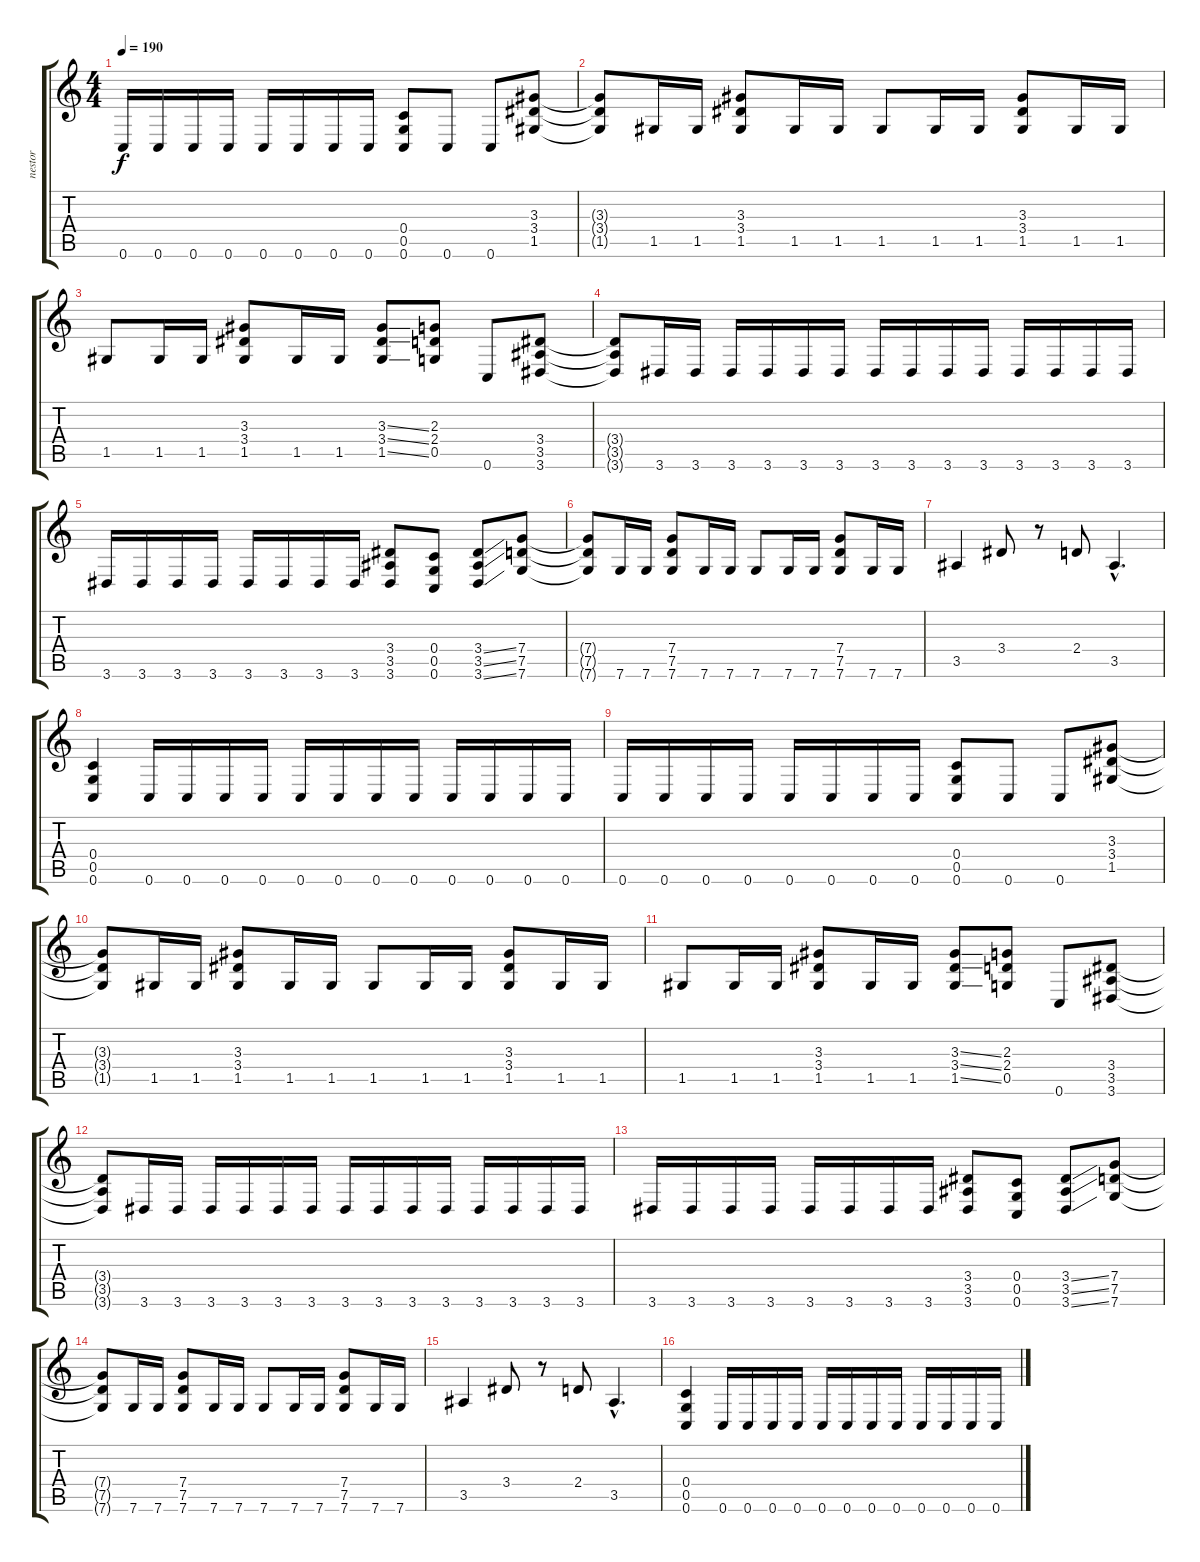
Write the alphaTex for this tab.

\track ("nestor" "nestor") {instrument distortionguitar}
\staff {score tabs}
\tuning (D4 A3 F3 C3 G2 C2) {hide}
\ts (4 4)
\tempo 190
\clef g2
\ks c
0.6.16{dy f} 0.6.16 0.6.16 0.6.16 0.6.16 0.6.16 0.6.16 0.6.16 (0.4 0.5 0.6).8 0.6.8 0.6.8 (3.3 3.4 1.5).8 |
(3.3{t} 3.4{t} 1.5{t}).8 1.5.16 1.5.16 (3.3 3.4 1.5).8 1.5.16 1.5.16 1.5.8 1.5.16 1.5.16 (3.3 3.4 1.5).8 1.5.16 1.5.16 |
1.5.8 1.5.16 1.5.16 (3.3 3.4 1.5).8 1.5.16 1.5.16 (3.3{ss} 3.4{ss} 1.5{ss}).8 (2.3 2.4 0.5).8 0.6.8 (3.4 3.5 3.6).8 |
(3.4{t} 3.5{t} 3.6{t}).8 3.6.16 3.6.16 3.6.16 3.6.16 3.6.16 3.6.16 3.6.16 3.6.16 3.6.16 3.6.16 3.6.16 3.6.16 3.6.16 3.6.16 |
3.6.16 3.6.16 3.6.16 3.6.16 3.6.16 3.6.16 3.6.16 3.6.16 (3.4 3.5 3.6).8 (0.4 0.5 0.6).8 (3.4{ss} 3.5{ss} 3.6{ss}).8 (7.4 7.5 7.6).8 |
(7.4{t} 7.5{t} 7.6{t}).8 7.6.16 7.6.16 (7.4 7.5 7.6).8 7.6.16 7.6.16 7.6.8 7.6.16 7.6.16 (7.4 7.5 7.6).8 7.6.16 7.6.16 |
3.5.4 3.4.8 r.8 2.4.8 3.5{hac}.4{d} |
(0.4 0.5 0.6).4 0.6.16 0.6.16 0.6.16 0.6.16 0.6.16 0.6.16 0.6.16 0.6.16 0.6.16 0.6.16 0.6.16 0.6.16 |
0.6.16 0.6.16 0.6.16 0.6.16 0.6.16 0.6.16 0.6.16 0.6.16 (0.4 0.5 0.6).8 0.6.8 0.6.8 (3.3 3.4 1.5).8 |
(3.3{t} 3.4{t} 1.5{t}).8 1.5.16 1.5.16 (3.3 3.4 1.5).8 1.5.16 1.5.16 1.5.8 1.5.16 1.5.16 (3.3 3.4 1.5).8 1.5.16 1.5.16 |
1.5.8 1.5.16 1.5.16 (3.3 3.4 1.5).8 1.5.16 1.5.16 (3.3{ss} 3.4{ss} 1.5{ss}).8 (2.3 2.4 0.5).8 0.6.8 (3.4 3.5 3.6).8 |
(3.4{t} 3.5{t} 3.6{t}).8 3.6.16 3.6.16 3.6.16 3.6.16 3.6.16 3.6.16 3.6.16 3.6.16 3.6.16 3.6.16 3.6.16 3.6.16 3.6.16 3.6.16 |
3.6.16 3.6.16 3.6.16 3.6.16 3.6.16 3.6.16 3.6.16 3.6.16 (3.4 3.5 3.6).8 (0.4 0.5 0.6).8 (3.4{ss} 3.5{ss} 3.6{ss}).8 (7.4 7.5 7.6).8 |
(7.4{t} 7.5{t} 7.6{t}).8 7.6.16 7.6.16 (7.4 7.5 7.6).8 7.6.16 7.6.16 7.6.8 7.6.16 7.6.16 (7.4 7.5 7.6).8 7.6.16 7.6.16 |
3.5.4 3.4.8 r.8 2.4.8 3.5{hac}.4{d} |
(0.4 0.5 0.6).4 0.6.16 0.6.16 0.6.16 0.6.16 0.6.16 0.6.16 0.6.16 0.6.16 0.6.16 0.6.16 0.6.16 0.6.16
